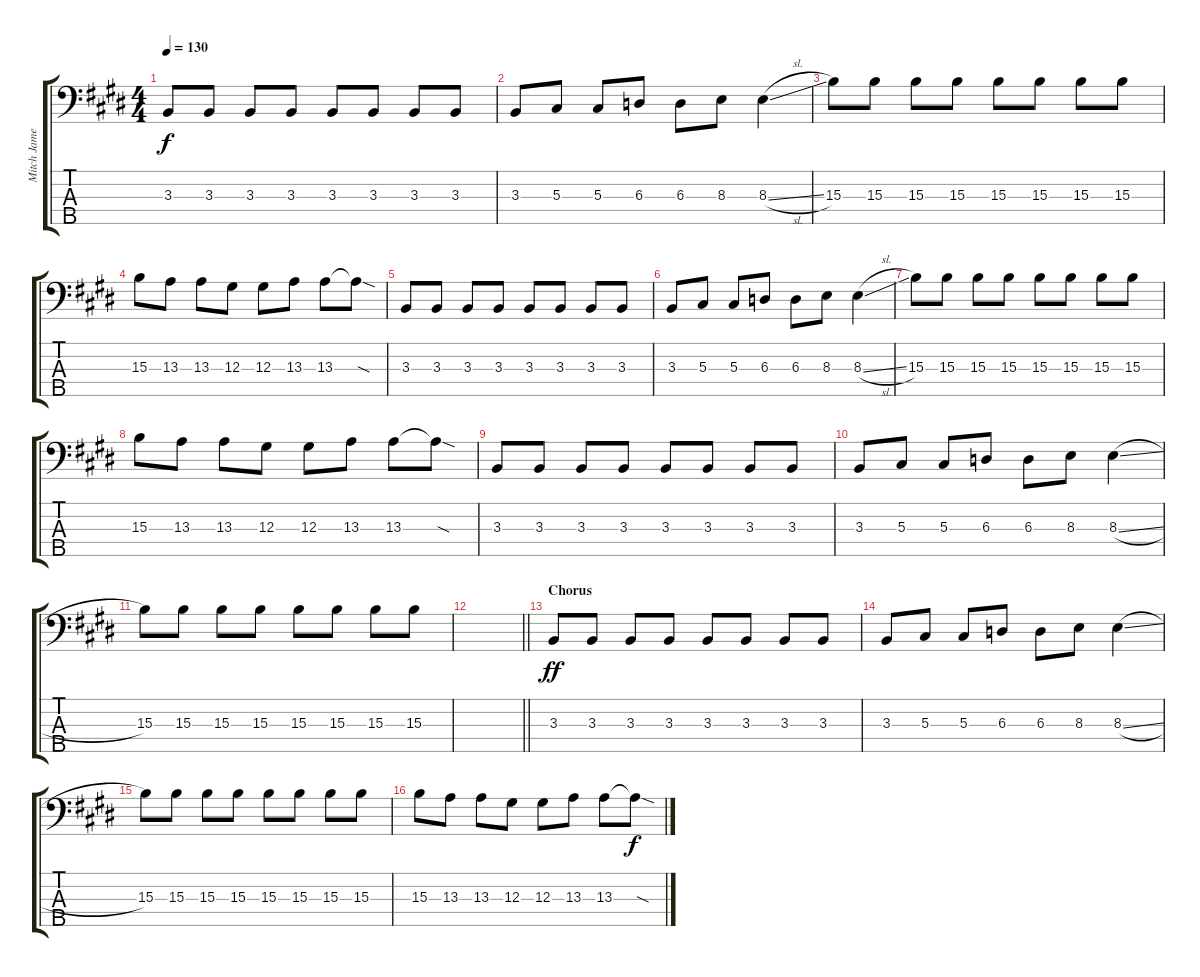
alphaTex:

\track ("Mitch James" "Mitch Jame") {instrument electricbassfinger}
\staff {score tabs}
\tuning (Gb2 Db2 Ab1 Db1 Ab0) {hide}
\ts (4 4)
\tempo 130
\clef f4
\ks c#minor
3.3.8{dy f} 3.3.8 3.3.8 3.3.8 3.3.8 3.3.8 3.3.8 3.3.8 |
3.3.8 5.3.8 5.3.8 6.3.8 6.3.8 8.3.8 8.3{sl}.4 |
15.3.8 15.3.8 15.3.8 15.3.8 15.3.8 15.3.8 15.3.8 15.3.8 |
15.3.8 13.3.8 13.3.8 12.3.8 12.3.8 13.3.8 13.3.8 13.3{sod t}.8 |
3.3.8 3.3.8 3.3.8 3.3.8 3.3.8 3.3.8 3.3.8 3.3.8 |
3.3.8 5.3.8 5.3.8 6.3.8 6.3.8 8.3.8 8.3{sl}.4 |
15.3.8 15.3.8 15.3.8 15.3.8 15.3.8 15.3.8 15.3.8 15.3.8 |
15.3.8 13.3.8 13.3.8 12.3.8 12.3.8 13.3.8 13.3.8 13.3{sod t}.8 |
3.3.8 3.3.8 3.3.8 3.3.8 3.3.8 3.3.8 3.3.8 3.3.8 |
3.3.8 5.3.8 5.3.8 6.3.8 6.3.8 8.3.8 8.3{sl}.4 |
15.3.8 15.3.8 15.3.8 15.3.8 15.3.8 15.3.8 15.3.8 15.3.8 |
\barLineRight lightlight
|
\section ("" "Chorus")
3.3.8{dy ff} 3.3.8 3.3.8 3.3.8 3.3.8 3.3.8 3.3.8 3.3.8 |
3.3.8 5.3.8 5.3.8 6.3.8 6.3.8 8.3.8 8.3{sl}.4 |
15.3.8 15.3.8 15.3.8 15.3.8 15.3.8 15.3.8 15.3.8 15.3.8 |
15.3.8 13.3.8 13.3.8 12.3.8 12.3.8 13.3.8 13.3.8 13.3{sod t}.8{dy f}
